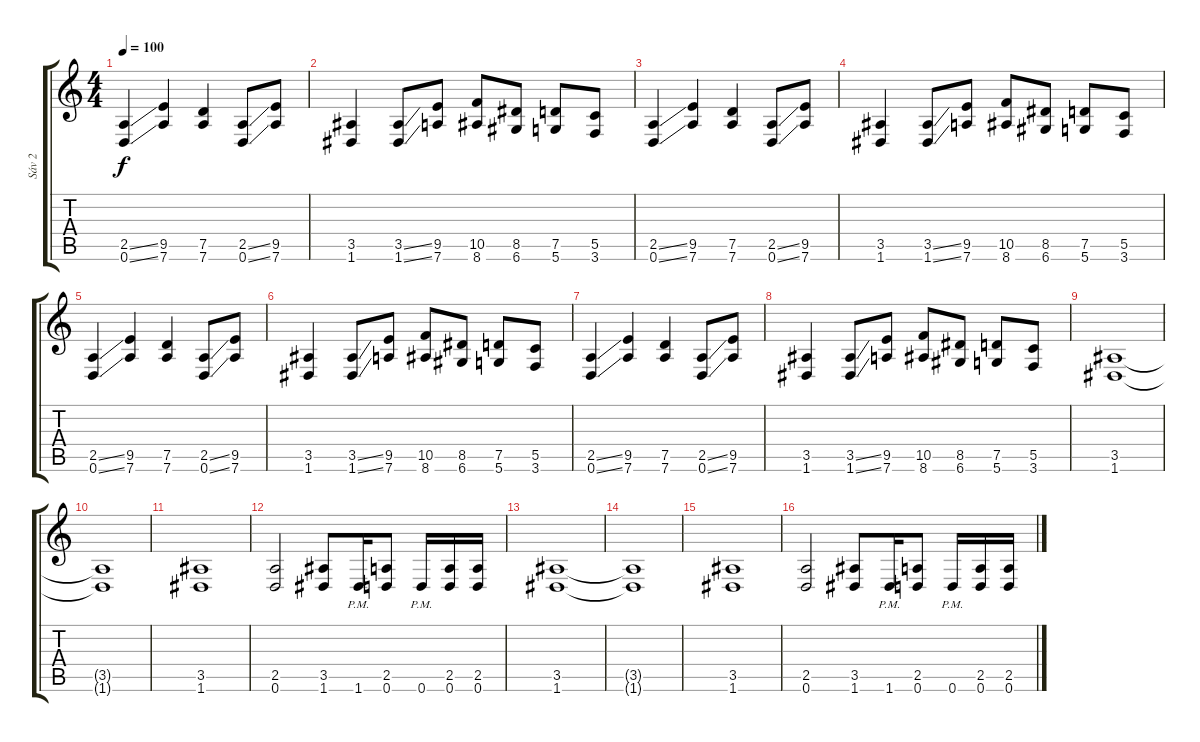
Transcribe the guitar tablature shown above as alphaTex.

\track ("Sáv 2" "Sáv 2") {instrument electricguitarclean}
\staff {score tabs}
\tuning (D4 A3 F3 C3 G2 D2) {hide}
\ts (4 4)
\tempo 100
\clef g2
\ks c
(2.5{ss} 0.6{ss}).4{dy f} (9.5 7.6).4 (7.5 7.6).4 (2.5{ss} 0.6{ss}).8 (9.5 7.6).8 |
(3.5 1.6).4 (3.5{ss} 1.6{ss}).8 (9.5 7.6).8 (10.5 8.6).8 (8.5 6.6).8 (7.5 5.6).8 (5.5 3.6).8 |
(2.5{ss} 0.6{ss}).4 (9.5 7.6).4 (7.5 7.6).4 (2.5{ss} 0.6{ss}).8 (9.5 7.6).8 |
(3.5 1.6).4 (3.5{ss} 1.6{ss}).8 (9.5 7.6).8 (10.5 8.6).8 (8.5 6.6).8 (7.5 5.6).8 (5.5 3.6).8 |
(2.5{ss} 0.6{ss}).4 (9.5 7.6).4 (7.5 7.6).4 (2.5{ss} 0.6{ss}).8 (9.5 7.6).8 |
(3.5 1.6).4 (3.5{ss} 1.6{ss}).8 (9.5 7.6).8 (10.5 8.6).8 (8.5 6.6).8 (7.5 5.6).8 (5.5 3.6).8 |
(2.5{ss} 0.6{ss}).4 (9.5 7.6).4 (7.5 7.6).4 (2.5{ss} 0.6{ss}).8 (9.5 7.6).8 |
(3.5 1.6).4 (3.5{ss} 1.6{ss}).8 (9.5 7.6).8 (10.5 8.6).8 (8.5 6.6).8 (7.5 5.6).8 (5.5 3.6).8 |
(3.5 1.6).1 |
(3.5{t} 1.6{t}).1 |
(3.5 1.6).1 |
(2.5 0.6).2 (3.5 1.6).8 1.6{pm}.16 (2.5 0.6).8 0.6{pm}.16 (2.5 0.6).16 (2.5 0.6).16 |
(3.5 1.6).1 |
(3.5{t} 1.6{t}).1 |
(3.5 1.6).1 |
(2.5 0.6).2 (3.5 1.6).8 1.6{pm}.16 (2.5 0.6).8 0.6{pm}.16 (2.5 0.6).16 (2.5 0.6).16
